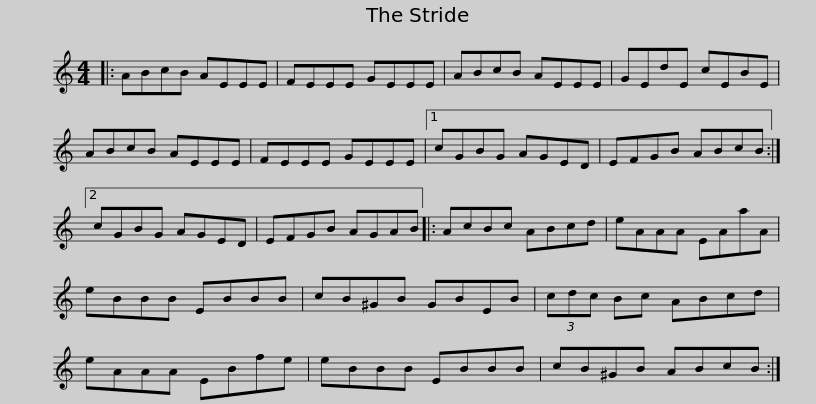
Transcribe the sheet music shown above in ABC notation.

X:1
L:1/8
M:4/4
I:linebreak $
K:C
V:1 treble
V:1
|: ABcB AEEE | FEEE GEEE | ABcB AEEE | GEdE cEBE | ABcB AEEE |$ %5
 FEEE GEEE |1 cGBG AGED | EFGB ABcB :|2 cGBG AGED | EFGB AGAB |:$ %10
 AcBc ABcd | eAAA EAaA | eBBB EBBB | cB^GB GBEB | (3cdc Bc ABcd |$ %15
 eAAA EBfe | eBBB EBBB | cB^GB ABcB :| %18
